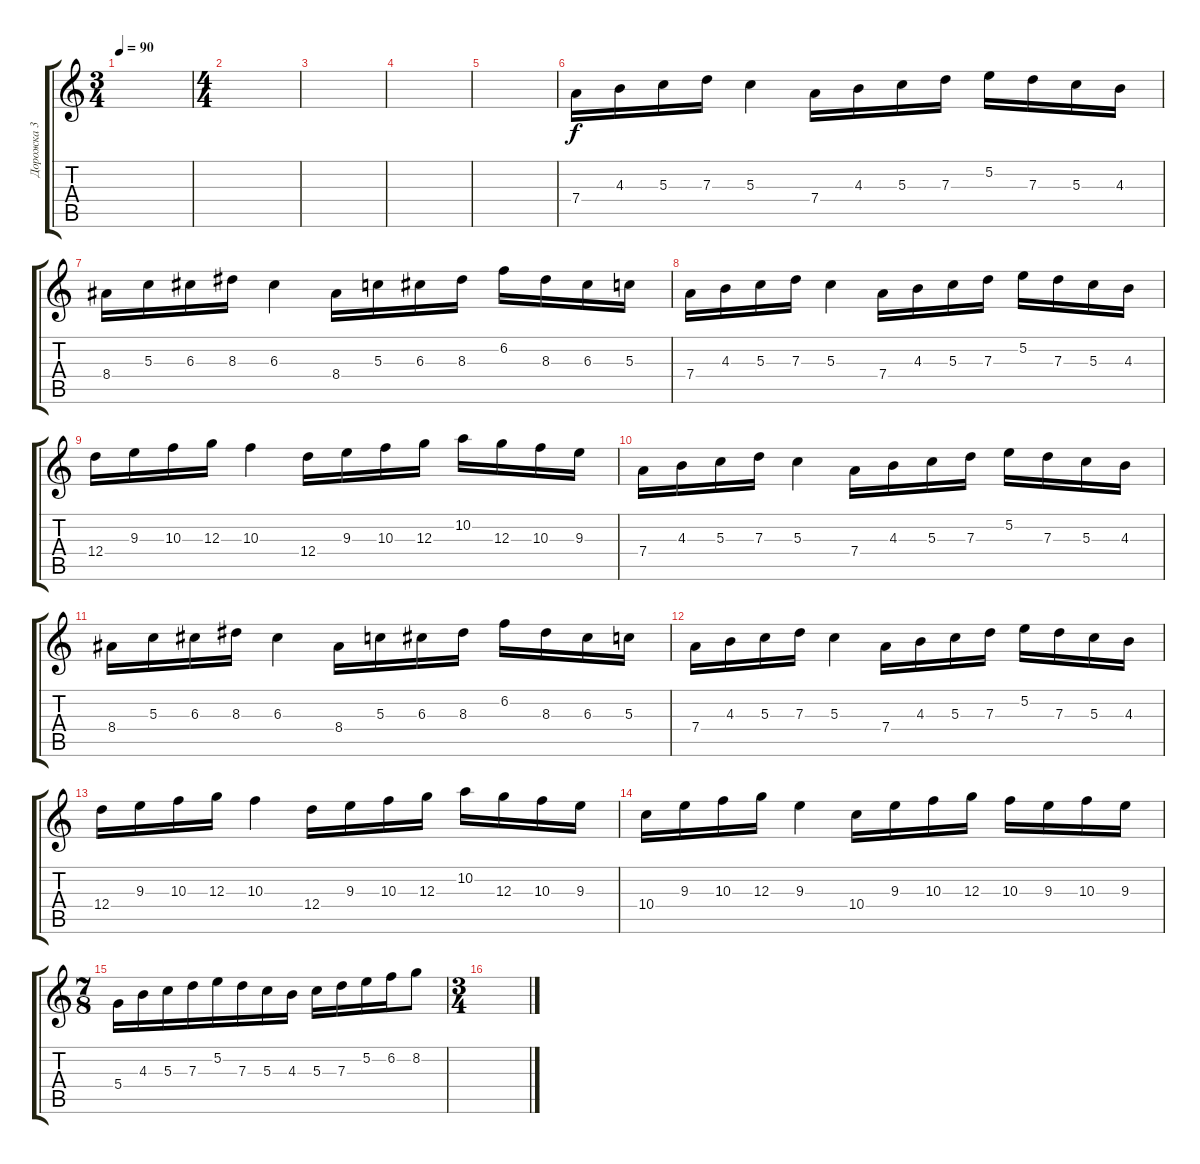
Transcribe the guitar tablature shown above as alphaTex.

\track ("Дорожка 3" "Дорожка 3") {instrument distortionguitar}
\staff {score tabs}
\tuning (E4 B3 G3 D3 A2 E2) {hide}
\ts (3 4)
\tempo 90
\clef g2
\ks c
|
\ts (4 4)
|
|
|
|
7.4.16 4.3.16 5.3.16 7.3.16 5.3.4 7.4.16 4.3.16 5.3.16 7.3.16 5.2.16 7.3.16 5.3.16 4.3.16 |
8.4.16 5.3.16 6.3.16 8.3.16 6.3.4 8.4.16 5.3.16 6.3.16 8.3.16 6.2.16 8.3.16 6.3.16 5.3.16 |
7.4.16 4.3.16 5.3.16 7.3.16 5.3.4 7.4.16 4.3.16 5.3.16 7.3.16 5.2.16 7.3.16 5.3.16 4.3.16 |
12.4.16 9.3.16 10.3.16 12.3.16 10.3.4 12.4.16 9.3.16 10.3.16 12.3.16 10.2.16 12.3.16 10.3.16 9.3.16 |
7.4.16 4.3.16 5.3.16 7.3.16 5.3.4 7.4.16 4.3.16 5.3.16 7.3.16 5.2.16 7.3.16 5.3.16 4.3.16 |
8.4.16 5.3.16 6.3.16 8.3.16 6.3.4 8.4.16 5.3.16 6.3.16 8.3.16 6.2.16 8.3.16 6.3.16 5.3.16 |
7.4.16 4.3.16 5.3.16 7.3.16 5.3.4 7.4.16 4.3.16 5.3.16 7.3.16 5.2.16 7.3.16 5.3.16 4.3.16 |
12.4.16 9.3.16 10.3.16 12.3.16 10.3.4 12.4.16 9.3.16 10.3.16 12.3.16 10.2.16 12.3.16 10.3.16 9.3.16 |
10.4.16 9.3.16 10.3.16 12.3.16 9.3.4 10.4.16 9.3.16 10.3.16 12.3.16 10.3.16 9.3.16 10.3.16 9.3.16 |
\ts (7 8)
5.4.16 4.3.16 5.3.16 7.3.16 5.2.16 7.3.16 5.3.16 4.3.16 5.3.16 7.3.16 5.2.16 6.2.16 8.2.8 |
\ts (3 4)
